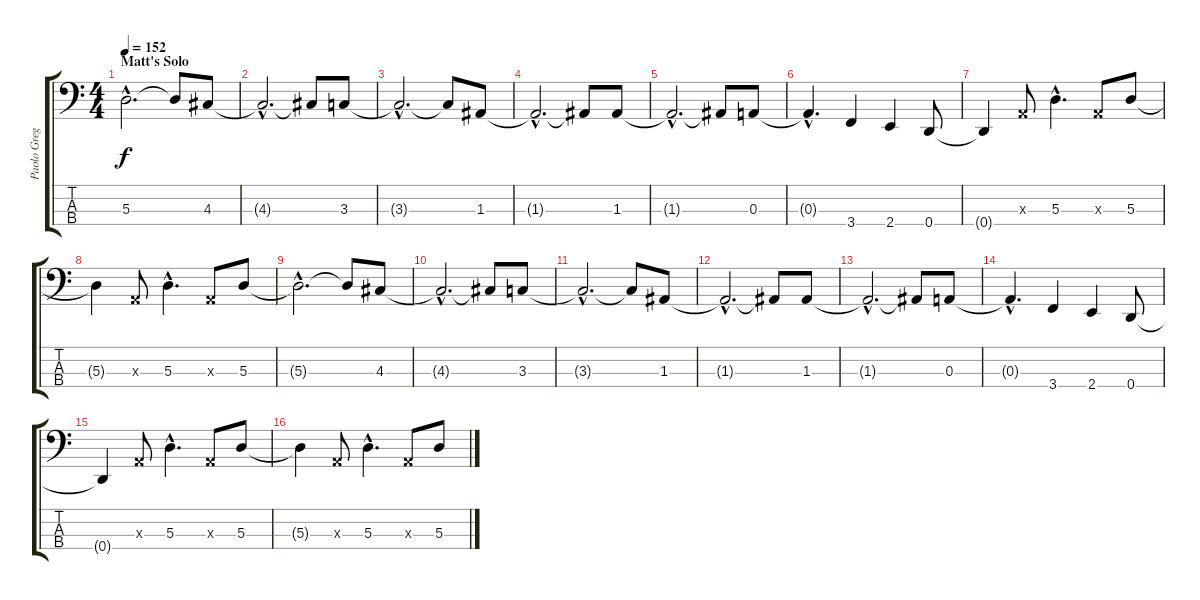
\track ("Paolo Gregoletto" "Paolo Greg") {instrument electricbasspick}
\staff {score tabs}
\tuning (G2 D2 A1 D1) {hide}
\ts (4 4)
\section ("" "Matt's Solo")
\tempo 152
\clef f4
\ks c
5.3{hac t}.2{d dy f} 5.3{t}.8 4.3.8 |
4.3{hac t}.2{d} 4.3{t}.8 3.3.8 |
3.3{hac t}.2{d} 3.3{t}.8 1.3.8 |
1.3{hac t}.2{d} 1.3{t}.8 1.3.8 |
1.3{hac t}.2{d} 1.3{t}.8 0.3.8 |
0.3{hac t}.4{d} 3.4.4 2.4.4 0.4.8 |
0.4{t}.4 0.3{x}.8 5.3{hac}.4{d} 0.3{x}.8 5.3.8 |
5.3{t}.4 0.3{x}.8 5.3{hac}.4{d} 0.3{x}.8 5.3.8 |
5.3{hac t}.2{d} 5.3{t}.8 4.3.8 |
4.3{hac t}.2{d} 4.3{t}.8 3.3.8 |
3.3{hac t}.2{d} 3.3{t}.8 1.3.8 |
1.3{hac t}.2{d} 1.3{t}.8 1.3.8 |
1.3{hac t}.2{d} 1.3{t}.8 0.3.8 |
0.3{hac t}.4{d} 3.4.4 2.4.4 0.4.8 |
0.4{t}.4 0.3{x}.8 5.3{hac}.4{d} 0.3{x}.8 5.3.8 |
5.3{t}.4 0.3{x}.8 5.3{hac}.4{d} 0.3{x}.8 5.3.8
